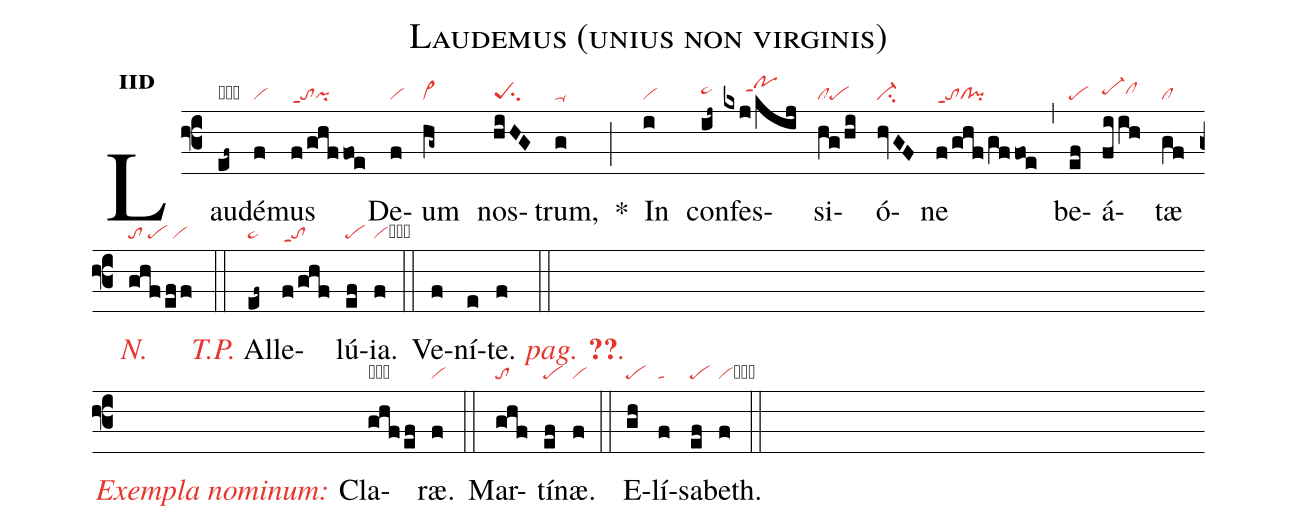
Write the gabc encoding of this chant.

name:Laudemus (unius non virginis);
office-part:in;
mode:2d;
nabc-lines:1;
%%
initial-style: 1;
name: Laudemus Deum nostrum;
mode:2;
office-part: Invitatorium;
annotation: Inv.;
annotation: ii d;
nabc-lines:1;
%%
(f3) Lau(ef~|obpe~)dé(f|vi)mus(f/ghf/foe|toppt1pi) De(f|vi)um(hg~|vi>) nos(hiHG|peSsu2)trum,(g|ta-) <sp>*</sp>(;) In(i|vi) con(ij~|pe~hh)fes(kxj/kij|/////pohjppt1)si(hg/hi|clpe)ó(hvGF|ci-)ne(f/ghf/gffoe|toppt1cl!pi) (,) be(ef|pe)á(fiih|pe-hhclhh)tæ(gf|cl) <i><c>N.</c></i>(ghf/ef/f|to/pe/vi) (::) <c><i>T.P.</i></c> Al(ef~|pe~)le(f/ghf|toppt1)lú(ef|pe){ia}.(f|vicb) (::)
Ve(f)ní(e)te. <c><i>pag. <v>\pageref{M-ORIP2d}</v>.</i></c>(f ::Z-)
<c><i>Exempla nominum:</i></c> Cl{a}(ghf/ef|obto/pe)ræ.(f|vi) (::) Mar(ghf|to)tí(ef|pe)næ.(f|vi) (::) E(gh|pe)lí(f|ta)sa(ef|pe)beth.(f|vicb) (::)
